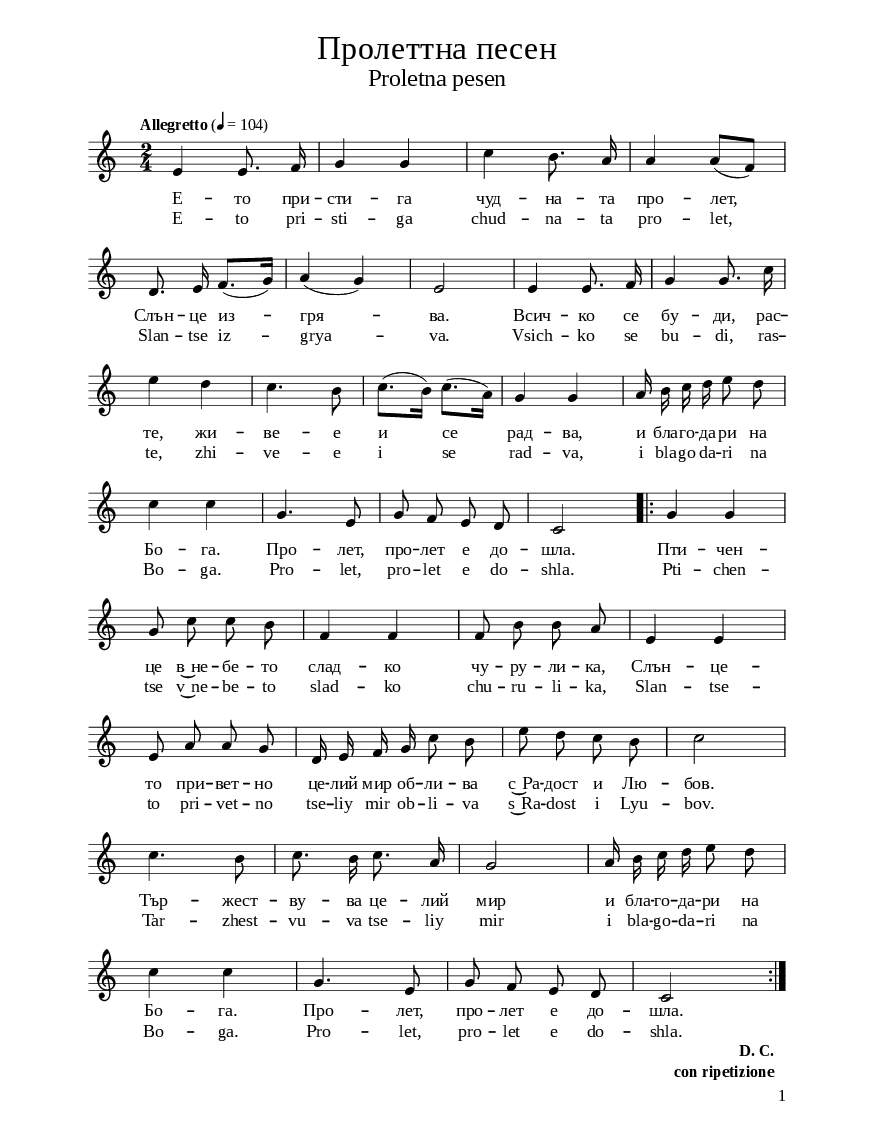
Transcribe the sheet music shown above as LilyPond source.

\version "2.24.0"

% include paper part and global functions
\include "include/globals.ily"

\bookpart {
  \include "include/bookpart-paper.ily"
  \score {
    \include "include/score-layout.ily"

    \new Voice \absolute {
      \clef treble
      \key c \major
      \time 2/4
      \tempoFunc "Allegretto" 4 "104"
      \autoBeamOff
      e'4  e'8.  f'16 | % 2
      g'4  g'4 | % 3
      c''4 b'8.  a'16 | % 4
      a'4  a'8 ( [  f'8 ) ] | \break % 5
      d'8.  e'16  f'8. ( [  g'16 ) ] | % 6
      a'4 (  g'4 ) | % 7
      e'2  | % 8
      e'4  e'8.  f'16 | % 9
      g'4  g'8. c''16 \break |
      e''4 d''4 | % 11
      c''4. b'8 | % 12
      c''8. ( [ b'16 ) ] c''8. ( [
      a'16 ) ] | % 13
      g'4  g'4 | % 14
      a'16 b'16 c''16 d''16
      e''8 d''8  | % 15
      c''4 c''4  | % 16
      g'4.  e'8 | % 17
      g'8  f'8  e'8  d'8 | % 18
      c'2
      \repeat volta 2 {
        | % 19
        g'4  g'4 \break |
        g'8 c''8 c''8 b'8 | % 21
        f'4  f'4 | % 22
        f'8 b'8 b'8  a'8 | % 23
        e'4  e'4 \break | % 24
        e'8  a'8  a'8  g'8 | % 25
        d'16  e'16  f'16  g'16
        c''8 b'8 | % 26
        e''8 d''8 c''8 b'8 | % 27
        c''2 \break | % 28
        c''4. b'8 | % 29
        c''8. b'16 c''8.  a'16 |
        g'2 | % 31
        a'16 b'16 c''16 d''16
        e''8 d''8 \break | % 32
        c''4 c''4 | % 33
        g'4.  e'8 | % 34
        g'8  f'8  e'8  d'8 | % 35
        c'2
      }
    }

   \addlyrics {
      Е
      -- то при -- сти -- га чуд -- на --
      та про -- лет,  Слън -- це из
      -- гря -- ва. Всич -- ко се
      бу -- ди, рас -- те, жи -- ве -- е и
      се  рад -- ва, и бла -- го --
      да -- ри на Бо -- га. Про -- лет,
      про -- лет е до -- шла. Пти -- чен
      -- це в~не -- бе -- то слад -- ко
      чу -- ру -- ли -- ка, Слън -- це -- то
      при -- вет -- но це -- лий мир об --
      ли -- ва с~Ра -- дост и Лю -- бов.
      Тър -- жест -- ву -- ва це -- лий
      мир и бла -- го -- да -- ри на Бо
      -- га. Про -- лет, про -- лет е до --
      шла.}
      \addlyrics {      E
      -- to pri -- sti -- ga chud -- na --
      ta pro -- let,  Slan -- tse iz
      -- grya -- va. Vsich -- ko se
      bu -- di, ras -- te, zhi -- ve -- e i
      se  rad -- va, i bla -- go --
      da -- ri na Bo -- ga. Pro -- let,
      pro -- let e do -- shla. Pti -- chen
      -- tse v~ne -- be -- to slad -- ko
      chu -- ru -- li -- ka, Slan -- tse -- to
      pri -- vet -- no tse -- liy mir ob --
      li -- va s~Ra -- dost i Lyu -- bov.
      Tar -- zhest -- vu -- va tse -- liy
      mir i bla -- go -- da -- ri na Bo
      -- ga. Pro -- let, pro -- let e do --
      shla.}

    \header {
      title = \titleFunc "Пролеттна песен" "Proletna pesen"
    }

    \midi{}

  } % score

    \markup \dc-two "D. C.""con ripetizione"


\pageBreak
  % include foreign translation(s) of the song
  \version "2.20.0"

\markup \fill-line { \fontsize #6 "Frühlingslied" }
\markup \null
\markup \null
\markup \fontsize #+2.5 {
  \hspace #10
  \override #'(baseline-skip . 2)

  \column {
    \line { " " }

 \line { " "Nun kommt der wundervolle Frühling; }

 \line { " "die Sonne geht auf, }

 \line { " "alles erwacht, gedeiht, lebt, }

 \line { " "und freut sich und dankt dem Herrn.}

 \line { " "Der Frühling, der Frühling ist da!}

 \line { " "Ein kleiner Vogel am Himmel zwitschert süß, }

 \line { " "die Sonne überströmt freundlich die ganze Welt mit Freude und Liebe.}

 \line { " "Die gesamte Schöpfung frohlockt und dankt dem Herrn! }

 \line { " "Der Frühling, der Frühling ist da!}

  }
}


} % bookpart

% Più mosso
%
